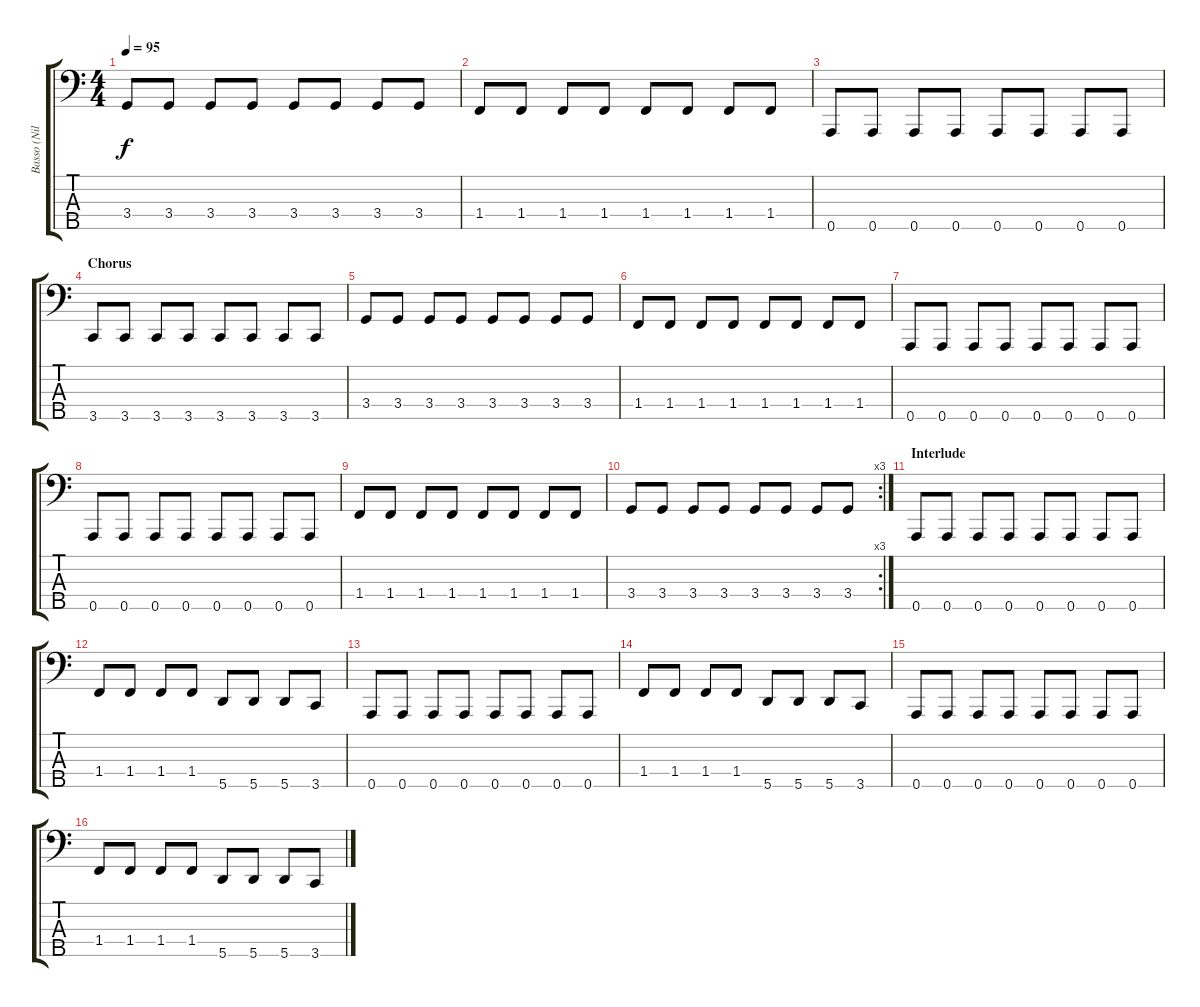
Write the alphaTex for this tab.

\track ("Basso (Nils Ursin)" "Basso (Nil") {instrument electricbassfinger}
\staff {score tabs}
\tuning (G2 D2 A1 E1 A0) {hide}
\ts (4 4)
\tempo 95
\clef f4
\ks c
3.4.8{dy f} 3.4.8 3.4.8 3.4.8 3.4.8 3.4.8 3.4.8 3.4.8 |
1.4.8 1.4.8 1.4.8 1.4.8 1.4.8 1.4.8 1.4.8 1.4.8 |
0.5.8 0.5.8 0.5.8 0.5.8 0.5.8 0.5.8 0.5.8 0.5.8 |
\section ("" "Chorus")
3.5.8 3.5.8 3.5.8 3.5.8 3.5.8 3.5.8 3.5.8 3.5.8 |
3.4.8 3.4.8 3.4.8 3.4.8 3.4.8 3.4.8 3.4.8 3.4.8 |
1.4.8 1.4.8 1.4.8 1.4.8 1.4.8 1.4.8 1.4.8 1.4.8 |
0.5.8 0.5.8 0.5.8 0.5.8 0.5.8 0.5.8 0.5.8 0.5.8 |
0.5.8 0.5.8 0.5.8 0.5.8 0.5.8 0.5.8 0.5.8 0.5.8 |
1.4.8 1.4.8 1.4.8 1.4.8 1.4.8 1.4.8 1.4.8 1.4.8 |
\rc 3
3.4.8 3.4.8 3.4.8 3.4.8 3.4.8 3.4.8 3.4.8 3.4.8 |
\section ("" "Interlude")
0.5.8 0.5.8 0.5.8 0.5.8 0.5.8 0.5.8 0.5.8 0.5.8 |
1.4.8 1.4.8 1.4.8 1.4.8 5.5.8 5.5.8 5.5.8 3.5.8 |
0.5.8 0.5.8 0.5.8 0.5.8 0.5.8 0.5.8 0.5.8 0.5.8 |
1.4.8 1.4.8 1.4.8 1.4.8 5.5.8 5.5.8 5.5.8 3.5.8 |
0.5.8 0.5.8 0.5.8 0.5.8 0.5.8 0.5.8 0.5.8 0.5.8 |
1.4.8 1.4.8 1.4.8 1.4.8 5.5.8 5.5.8 5.5.8 3.5.8
